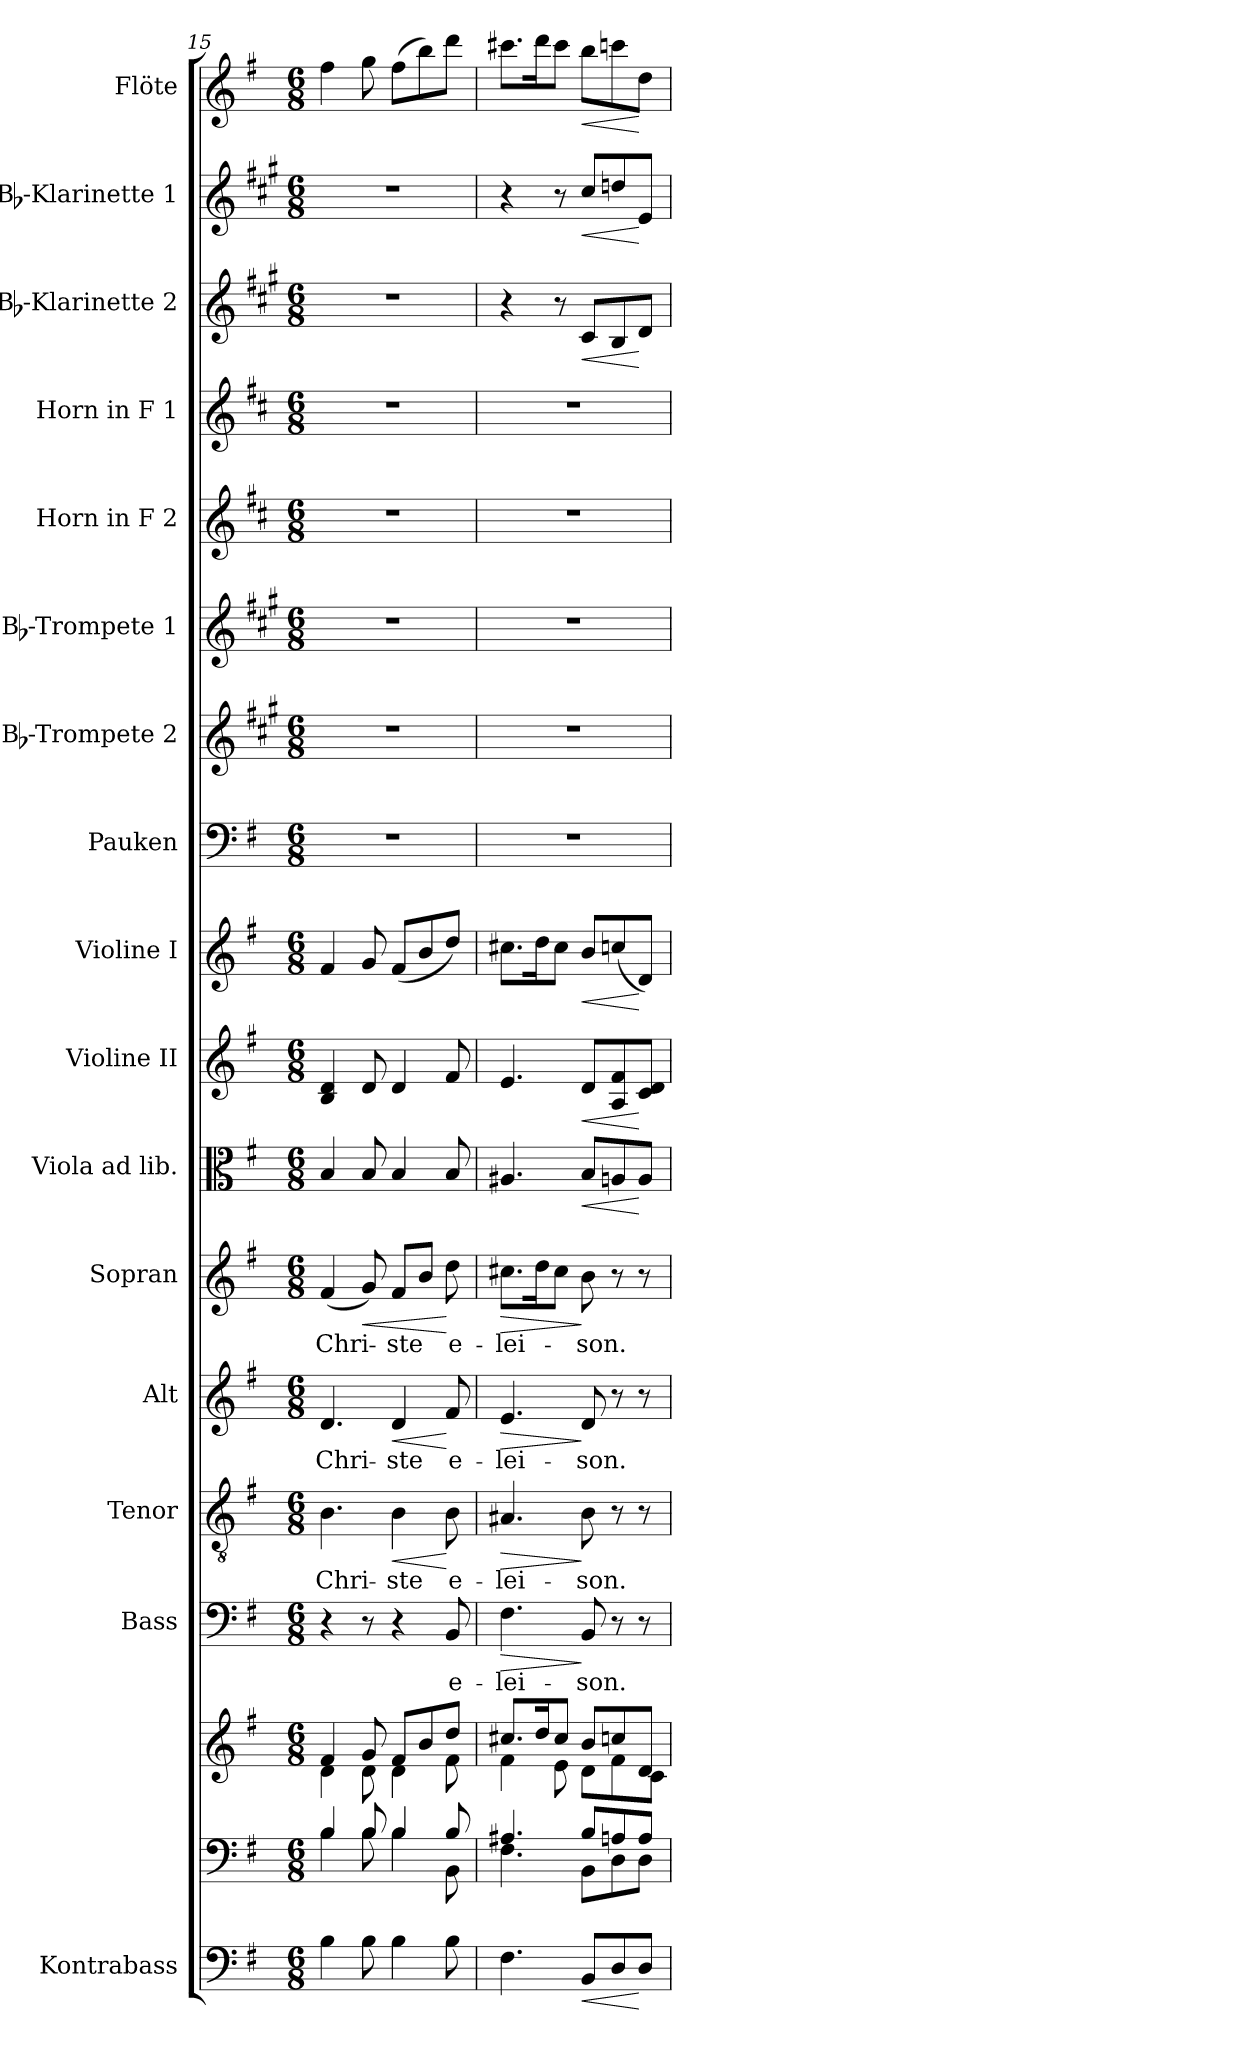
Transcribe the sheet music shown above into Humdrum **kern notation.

**kern	**dynam	**kern	**kern	**kern	**text	**dynam	**kern	**text	**dynam	**kern	**text	**dynam	**kern	**text	**dynam	**kern	**dynam	**kern	**dynam	**kern	**dynam	**kern	**kern	**kern	**kern	**kern	**kern	**dynam	**kern	**dynam	**kern	**dynam
*part17	*part17	*part16	*part16	*part15	*part15	*part15	*part14	*part14	*part14	*part13	*part13	*part13	*part12	*part12	*part12	*part11	*part11	*part10	*part10	*part9	*part9	*part8	*part7	*part6	*part5	*part4	*part3	*part3	*part2	*part2	*part1	*part1
*staff18	*staff18	*staff17	*staff16	*staff15	*staff15	*staff15	*staff14	*staff14	*staff14	*staff13	*staff13	*staff13	*staff12	*staff12	*staff12	*staff11	*staff11	*staff10	*staff10	*staff9	*staff9	*staff8	*staff7	*staff6	*staff5	*staff4	*staff3	*staff3	*staff2	*staff2	*staff1	*staff1
*I"Kontrabass	*	*	*	*I"Bass	*	*	*I"Tenor	*	*	*I"Alt	*	*	*I"Sopran	*	*	*I"Viola ad lib.	*	*I"Violine II	*	*I"Violine I	*	*I"Pauken	*I"Bb-Trompete 2	*I"Bb-Trompete 1	*I"Horn in F 2	*I"Horn in F 1	*I"Bb-Klarinette 2	*	*I"Bb-Klarinette 1	*	*I"Flöte	*
*I'Kb.	*	*	*	*I'B.	*	*	*I'T.	*	*	*I'A.	*	*	*I'S.	*	*	*I'Vla.	*	*I'Vl. II	*	*I'Vl. I	*	*I'Pk.	*I'Bb Trp. 2	*I'Bb Trp. 1	*	*	*I'Bb Kl. 2	*	*I'Bb Kl. 1	*	*I'Fl.	*
*clefF4	*	*clefF4	*clefG2	*clefF4	*	*	*clefGv2	*	*	*clefG2	*	*	*clefG2	*	*	*clefC3	*	*clefG2	*	*clefG2	*	*clefF4	*clefG2	*clefG2	*clefG2	*clefG2	*clefG2	*	*clefG2	*	*clefG2	*
*ITrd7c12	*	*	*	*	*	*	*	*	*	*	*	*	*	*	*	*	*	*	*	*	*	*	*ITrd1c2	*ITrd1c2	*ITrd4c7	*ITrd4c7	*ITrd1c2	*	*ITrd1c2	*	*	*
*k[f#]	*	*k[f#]	*k[f#]	*k[f#]	*	*	*k[f#]	*	*	*k[f#]	*	*	*k[f#]	*	*	*k[f#]	*	*k[f#]	*	*k[f#]	*	*k[f#]	*k[f#]	*k[f#]	*k[f#]	*k[f#]	*k[f#]	*	*k[f#]	*	*k[f#]	*
*G:	*	*G:	*G:	*G:	*	*	*G:	*	*	*G:	*	*	*G:	*	*	*G:	*	*G:	*	*G:	*	*G:	*G:	*G:	*G:	*G:	*G:	*	*G:	*	*G:	*
*M6/8	*	*M6/8	*M6/8	*M6/8	*	*	*M6/8	*	*	*M6/8	*	*	*M6/8	*	*	*M6/8	*	*M6/8	*	*M6/8	*	*M6/8	*M6/8	*M6/8	*M6/8	*M6/8	*M6/8	*	*M6/8	*	*M6/8	*
=15	=15	=15	=15	=15	=15	=15	=15	=15	=15	=15	=15	=15	=15	=15	=15	=15	=15	=15	=15	=15	=15	=15	=15	=15	=15	=15	=15	=15	=15	=15	=15	=15
*	*	*^	*^	*	*	*	*	*	*	*	*	*	*	*	*	*	*	*	*	*	*	*	*	*	*	*	*	*	*	*	*	*
!	!	!	!	!	!	!	!	!	!	!LO:LY:b	!	!	!LO:LY:b	!	!	!LO:LY:b	!	!	!	!	!	!	!	!	!	!	!	!	!	!	!	!	!	!
4BB\	.	4B/	4B\	4f#/	4d\	4r	.	.	4.B\	Chri-	.	4.d/	Chri-	.	(<4f#/	Chri-	.	4B/	.	4B/ 4d/	.	4f#/	.	2.r	2.r	2.r	2.r	2.r	2.r	.	2.r	.	4ff#\	.
!	!	!	!	!	!	!	!	!	!	!	!	!	!	!	!	!	!LO:HP:b	!	!	!	!	!	!	!	!	!	!	!	!	!	!	!	!	!
8BB\	.	8B/	8B\	8g/	8d\	8r	.	.	.	.	.	.	.	.	8g/)	.	<	8B/	.	8d/	.	8g/	.	.	.	.	.	.	.	.	.	.	8gg\	.
!	!	!	!	!	!	!	!	!	!	!LO:LY:b	!LO:HP:b	!	!LO:LY:b	!LO:HP:b	!	!LO:LY:b	!	!	!	!	!	!	!	!	!	!	!	!	!	!	!	!	!	!
4BB\	.	4B/	4B\	8f#/L	4d\	4r	.	.	4B\	-ste	<	4d/	-ste	<	8f#/L	-ste	.	4B/	.	4d/	.	(<8f#/L	.	.	.	.	.	.	.	.	.	.	(>8ff#\L	.
.	.	.	.	8b/	.	.	.	.	.	.	.	.	.	.	8b/J	.	.	.	.	.	.	8b/	.	.	.	.	.	.	.	.	.	.	8bb\)	.
!	!	!	!	!	!	!	!LO:LY:b	!	!	!LO:LY:b	!	!	!LO:LY:b	!	!	!LO:LY:b	!	!	!	!	!	!	!	!	!	!	!	!	!	!	!	!	!	!
8BB\	.	8B/	8BB\	8dd/J	8f#\	8BB/	e-	.	8B\	e-	[	8f#/	e-	[	8dd\	e-	[	8B/	.	8f#/	.	8dd/J)	.	.	.	.	.	.	.	.	.	.	8ddd\J	.
=16	=16	=16	=16	=16	=16	=16	=16	=16	=16	=16	=16	=16	=16	=16	=16	=16	=16	=16	=16	=16	=16	=16	=16	=16	=16	=16	=16	=16	=16	=16	=16	=16	=16	=16
!	!	!	!	!	!	!	!LO:LY:b	!LO:HP:b	!	!LO:LY:b	!LO:HP:b	!	!LO:LY:b	!LO:HP:b	!	!LO:LY:b	!LO:HP:b	!	!	!	!	!	!	!	!	!	!	!	!	!	!	!	!	!
4.FF#\	.	4.A#X/	4.F#\	8.cc#X/L	4f#\	4.F#\	-lei-	>	4.A#X/	-lei-	>	4.e/	-lei-	>	8.cc#X\L	-lei-	>	4.A#X/	.	4.e/	.	8.cc#X\L	.	2.r	2.r	2.r	2.r	2.r	4r	.	4r	.	8.ccc#X\L	.
.	.	.	.	16dd/k	.	.	.	.	.	.	.	.	.	.	16dd\k	.	.	.	.	.	.	16dd\k	.	.	.	.	.	.	.	.	.	.	16ddd\k	.
.	.	.	.	8cc#/J	8e\	.	.	.	.	.	.	.	.	.	8cc#\J	.	.	.	.	.	.	8cc#\J	.	.	.	.	.	.	8r	.	8r	.	8ccc#\J	.
!	!LO:HP:b	!	!	!	!	!	!LO:LY:b	!	!	!LO:LY:b	!	!	!LO:LY:b	!	!	!LO:LY:b	!	!	!LO:HP:b	!	!LO:HP:b	!	!LO:HP:b	!	!	!	!	!	!	!LO:HP:b	!	!LO:HP:b	!	!LO:HP:b
8BBB/L	<	8B/L	8BB\L	8b/L	8d\L	8BB/	-son.	]	8B\	-son.	]	8d/	-son.	]	8b\	-son.	]	8B/L	<	8d/L	<	8b/L	<	.	.	.	.	.	8B/L	<	8b/L	<	8bb\L	<
8DD/	.	8An/	8D\	8ccn/	8f#\	8r	.	.	8r	.	.	8r	.	.	8r	.	.	8An/	.	8A/ 8f#/	.	(<8ccn/	.	.	.	.	.	.	8A/	.	8ccn/	.	8cccn\	.
8DD/J	[	8A/J	8D\J	8d/J	8c\J	8r	.	.	8r	.	.	8r	.	.	8r	.	.	8A/J	[	8c/ 8d/J	[	8d/J)	[	.	.	.	.	.	8c/J	[	8d/J	[	8dd\J	[
*	*	*v	*v	*	*	*	*	*	*	*	*	*	*	*	*	*	*	*	*	*	*	*	*	*	*	*	*	*	*	*	*	*	*	*
*	*	*	*v	*v	*	*	*	*	*	*	*	*	*	*	*	*	*	*	*	*	*	*	*	*	*	*	*	*	*	*	*	*	*
=	=	=	=	=	=	=	=	=	=	=	=	=	=	=	=	=	=	=	=	=	=	=	=	=	=	=	=	=	=	=	=	=
*-	*-	*-	*-	*-	*-	*-	*-	*-	*-	*-	*-	*-	*-	*-	*-	*-	*-	*-	*-	*-	*-	*-	*-	*-	*-	*-	*-	*-	*-	*-	*-	*-
